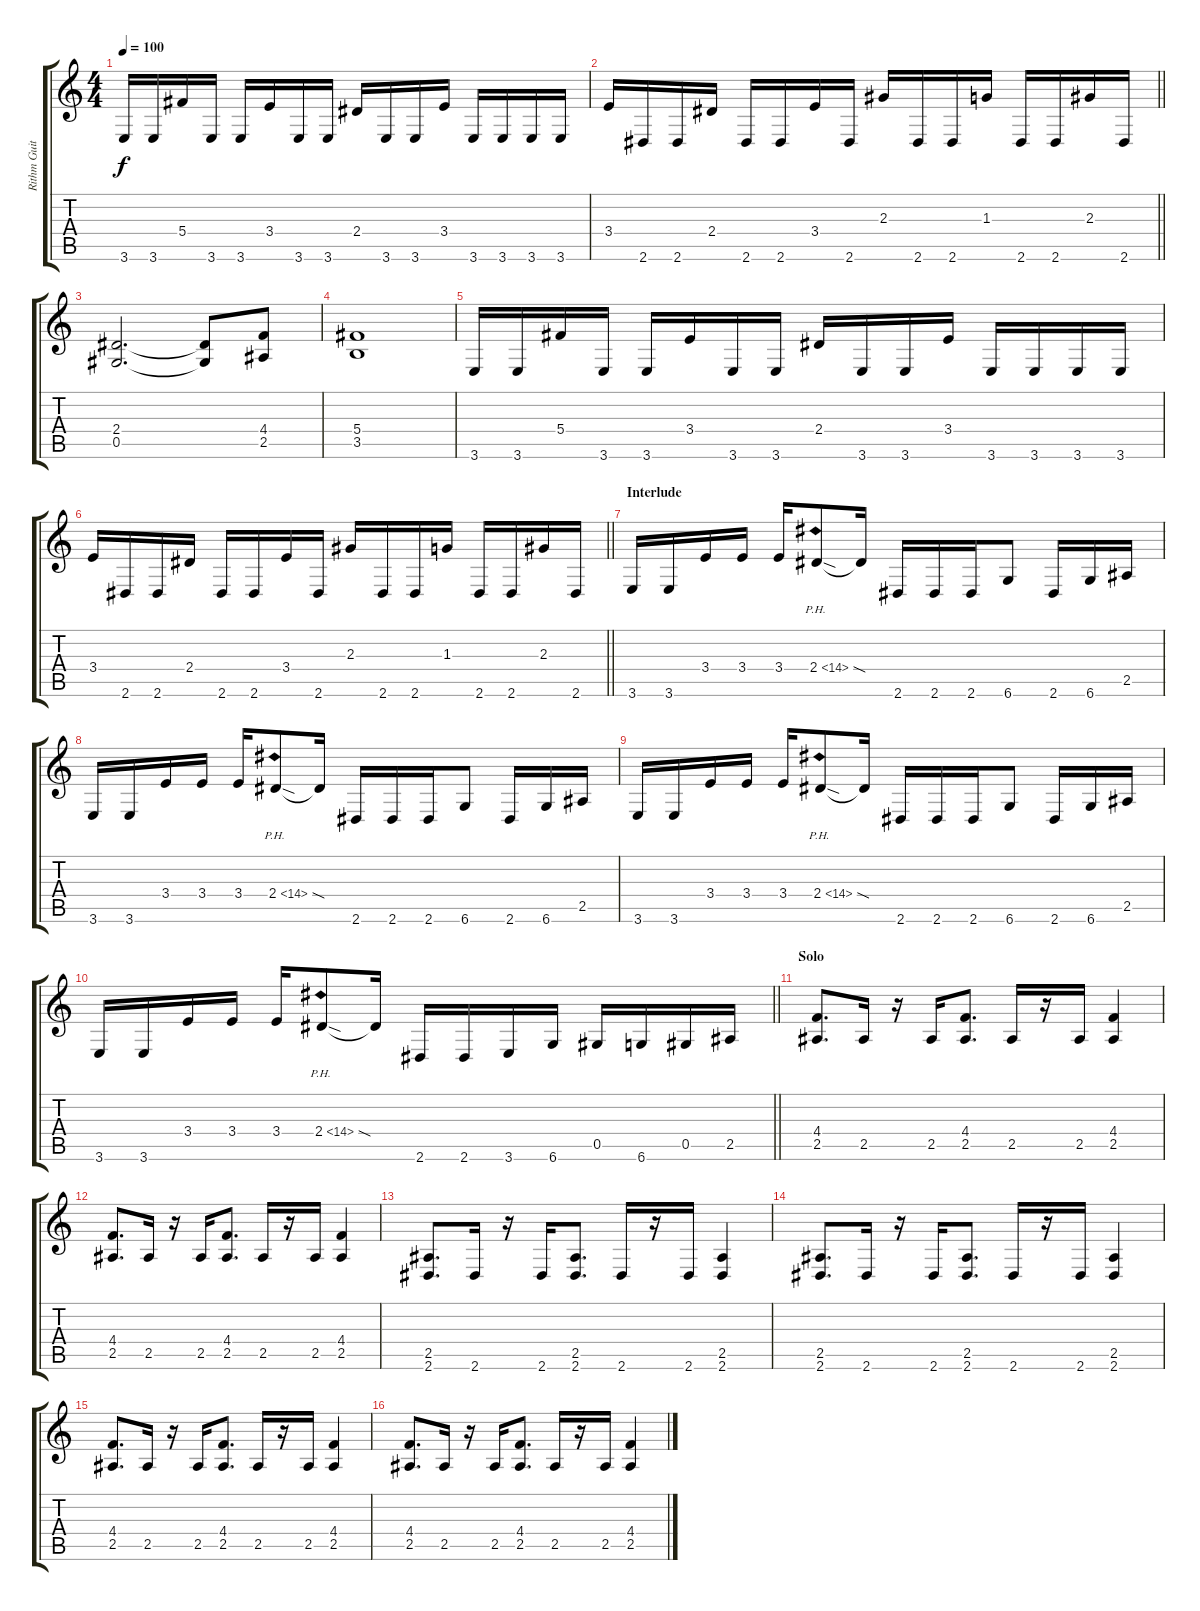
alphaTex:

\track ("Rithm Guitar 1" "Rithm Guit") {instrument distortionguitar}
\staff {score tabs}
\tuning (Eb4 Bb3 Gb3 Db3 Ab2 Db2) {hide}
\ts (4 4)
\tempo 100
\clef g2
\ks c
3.6.16{dy f} 3.6.16 5.4.16 3.6.16 3.6.16 3.4.16 3.6.16 3.6.16 2.4.16 3.6.16 3.6.16 3.4.16 3.6.16 3.6.16 3.6.16 3.6.16 |
\barLineRight lightlight
3.4.16 2.6.16 2.6.16 2.4.16 2.6.16 2.6.16 3.4.16 2.6.16 2.3.16 2.6.16 2.6.16 1.3.16 2.6.16 2.6.16 2.3.16 2.6.16 |
(2.4 0.5).2{d} (2.4{t} 0.5{t}).8 (4.4 2.5).8 |
(5.4 3.5).1 |
3.6.16 3.6.16 5.4.16 3.6.16 3.6.16 3.4.16 3.6.16 3.6.16 2.4.16 3.6.16 3.6.16 3.4.16 3.6.16 3.6.16 3.6.16 3.6.16 |
\barLineRight lightlight
3.4.16 2.6.16 2.6.16 2.4.16 2.6.16 2.6.16 3.4.16 2.6.16 2.3.16 2.6.16 2.6.16 1.3.16 2.6.16 2.6.16 2.3.16 2.6.16 |
\section ("" "Interlude")
3.6.16 3.6.16 3.4.16 3.4.16 3.4.16 2.4{ph 12 sod}.8 2.4{t}.16 2.6.16 2.6.16 2.6.16 6.6.8 2.6.16 6.6.16 2.5.16 |
3.6.16 3.6.16 3.4.16 3.4.16 3.4.16 2.4{ph 12 sod}.8 2.4{t}.16 2.6.16 2.6.16 2.6.16 6.6.8 2.6.16 6.6.16 2.5.16 |
3.6.16 3.6.16 3.4.16 3.4.16 3.4.16 2.4{ph 12 sod}.8 2.4{t}.16 2.6.16 2.6.16 2.6.16 6.6.8 2.6.16 6.6.16 2.5.16 |
\barLineRight lightlight
3.6.16 3.6.16 3.4.16 3.4.16 3.4.16 2.4{ph 12 sod}.8 2.4{t}.16 2.6.16 2.6.16 3.6.16 6.6.16 0.5.16 6.6.16 0.5.16 2.5.16 |
\section ("" "Solo")
(4.4 2.5).8{d} 2.5.16 r.16 2.5.16 (4.4 2.5).8{d} 2.5.16 r.16 2.5.16 (4.4 2.5).4 |
(4.4 2.5).8{d} 2.5.16 r.16 2.5.16 (4.4 2.5).8{d} 2.5.16 r.16 2.5.16 (4.4 2.5).4 |
(2.5 2.6).8{d} 2.6.16 r.16 2.6.16 (2.5 2.6).8{d} 2.6.16 r.16 2.6.16 (2.5 2.6).4 |
(2.5 2.6).8{d} 2.6.16 r.16 2.6.16 (2.5 2.6).8{d} 2.6.16 r.16 2.6.16 (2.5 2.6).4 |
(4.4 2.5).8{d} 2.5.16 r.16 2.5.16 (4.4 2.5).8{d} 2.5.16 r.16 2.5.16 (4.4 2.5).4 |
(4.4 2.5).8{d} 2.5.16 r.16 2.5.16 (4.4 2.5).8{d} 2.5.16 r.16 2.5.16 (4.4 2.5).4
